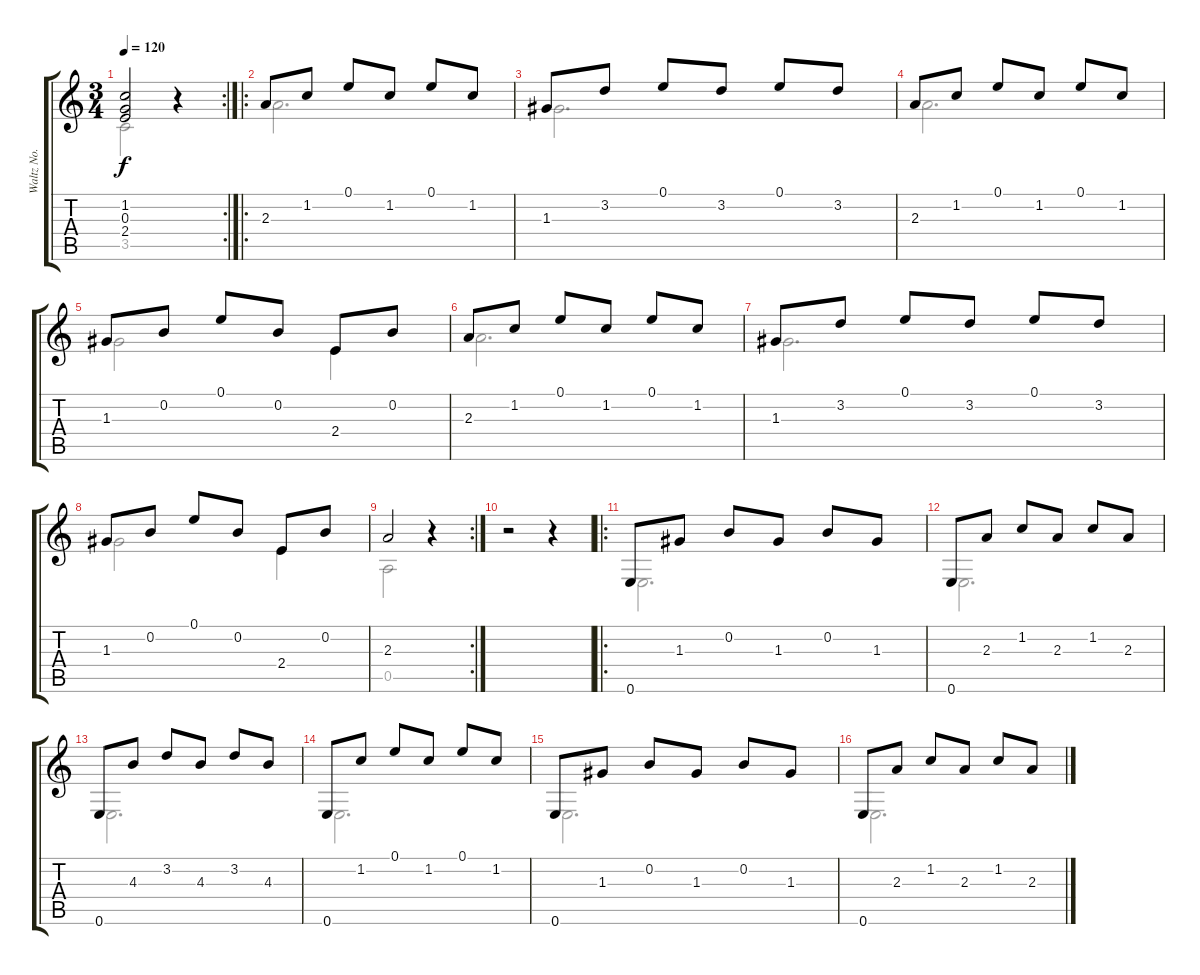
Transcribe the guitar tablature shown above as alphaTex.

\track ("Waltz No. 1 Opus 121 - Fernando Carulli" "Waltz No. ") {instrument acousticguitarnylon}
\staff {score tabs}
\tuning (E4 B3 G3 D3 A2 E2) {hide}
\voice
\rc 2
\ts (3 4)
\tempo 120
\clef g2
\ks c
(1.2 0.3 2.4).2{dy f} r.4 |
\ro
2.3.8 1.2.8 0.1.8 1.2.8 0.1.8 1.2.8 |
1.3.8 3.2.8 0.1.8 3.2.8 0.1.8 3.2.8 |
2.3.8 1.2.8 0.1.8 1.2.8 0.1.8 1.2.8 |
1.3.8 0.2.8 0.1.8 0.2.8 2.4.8 0.2.8 |
2.3.8 1.2.8 0.1.8 1.2.8 0.1.8 1.2.8 |
1.3.8 3.2.8 0.1.8 3.2.8 0.1.8 3.2.8 |
1.3.8 0.2.8 0.1.8 0.2.8 2.4.8 0.2.8 |
\rc 2
2.3.2 r.4 |
r.2 r.4 |
\ro
0.6.8 1.3.8 0.2.8 1.3.8 0.2.8 1.3.8 |
0.6.8 2.3.8 1.2.8 2.3.8 1.2.8 2.3.8 |
0.6.8 4.3.8 3.2.8 4.3.8 3.2.8 4.3.8 |
0.6.8 1.2.8 0.1.8 1.2.8 0.1.8 1.2.8 |
0.6.8 1.3.8 0.2.8 1.3.8 0.2.8 1.3.8 |
0.6.8 2.3.8 1.2.8 2.3.8 1.2.8 2.3.8
\voice
\clef g2
\ottava regular
\simile none
\ks c
3.5.2{dy f} r.4 |
2.3.2{d} |
1.3.2{d} |
2.3.2{d} |
1.3.2 2.4.4 |
2.3.2{d} |
1.3.2{d} |
1.3.2 2.4.4 |
0.5.2 r.4 |
|
0.6.2{d} |
0.6.2{d} |
0.6.2{d} |
0.6.2{d} |
0.6.2{d} |
0.6.2{d}
